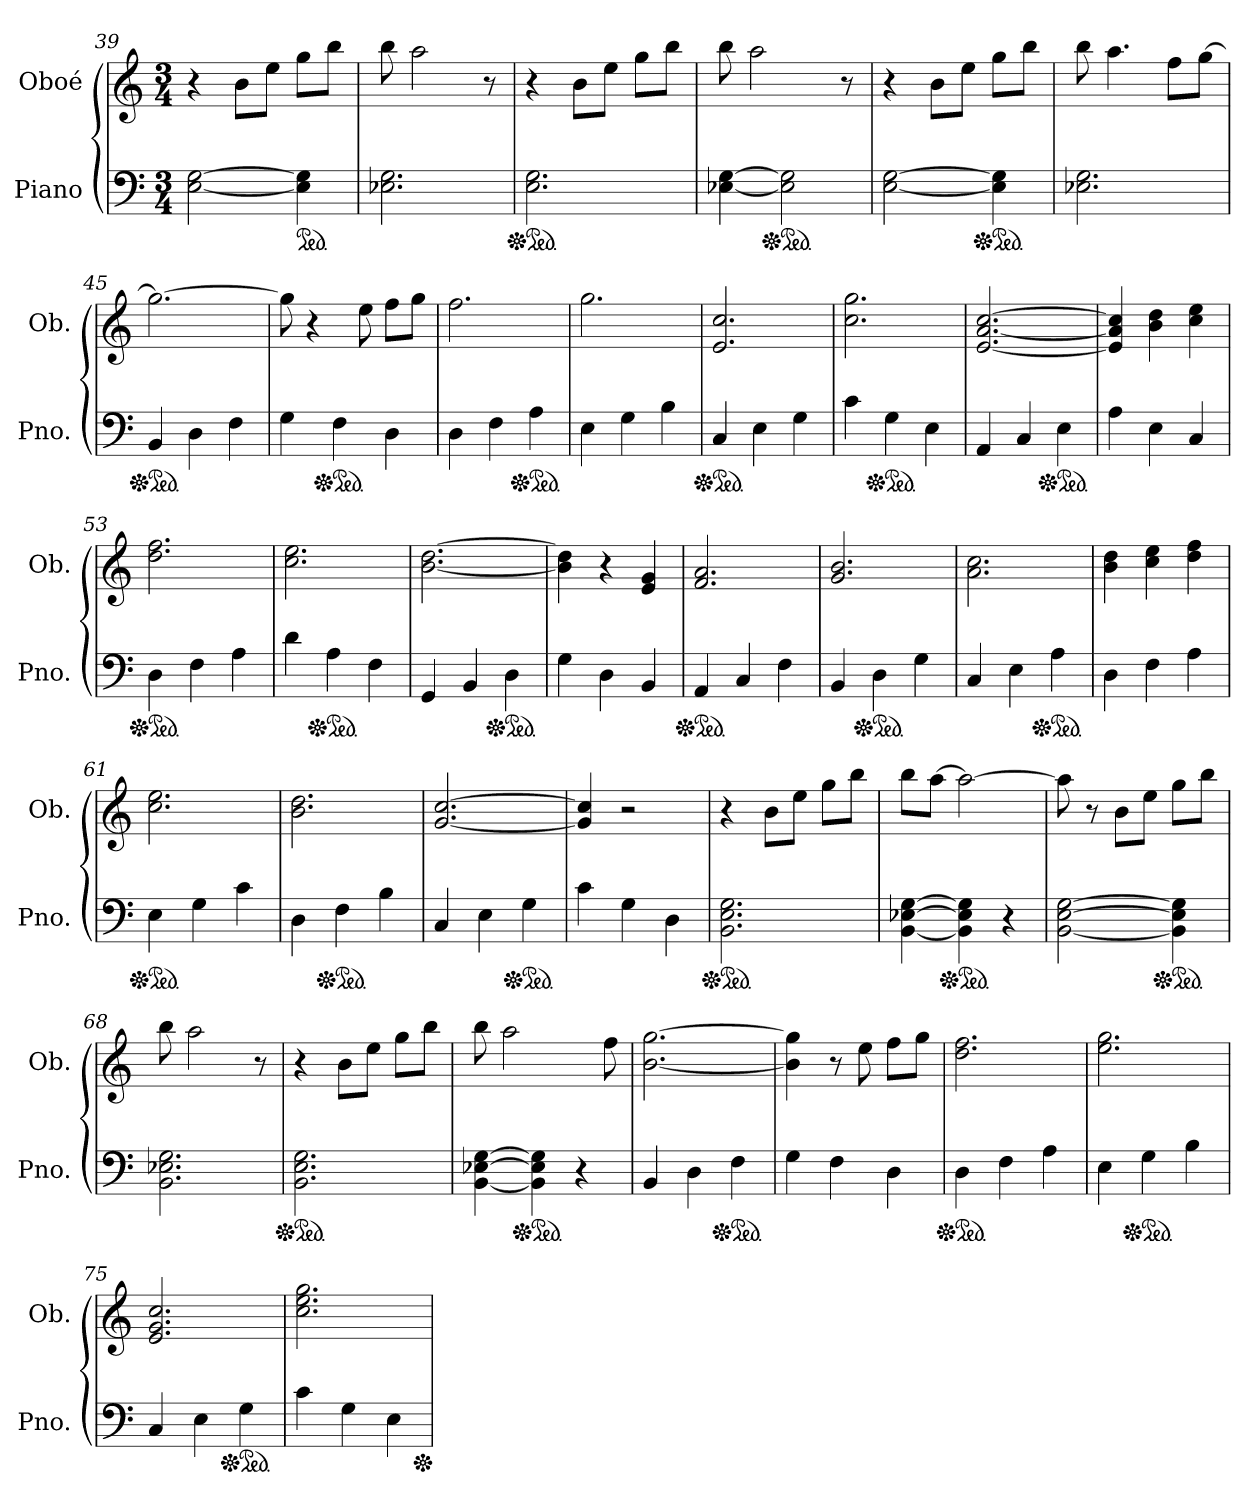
**kern	**kern
*part2	*part1
*staff2	*staff1
*I"Piano	*I"Oboé
*I'Pno.	*I'Ob.
*clefF4	*clefG2
*k[]	*k[]
*M3/4	*M3/4
=39	=39
[2E\ [2G\	4r
.	8b\L
.	8ee\J
*ped	*
4E\] 4G\]	8gg\L
.	8bb\J
=40	=40
2.E-X\ 2.G\	8bb\
.	2aa\
.	8r
=41	=41
*Xped	*
*ped	*
2.E\ 2.G\	4r
.	8b\L
.	8ee\J
.	8gg\L
.	8bb\J
=42	=42
[4E-X\ [4G\	8bb\
.	2aa\
*Xped	*
*ped	*
2E-\] 2G\]	.
.	8r
!!LO:LB:g=z
=43	=43
[2E\ [2G\	4r
.	8b\L
.	8ee\J
*Xped	*
*ped	*
4E\] 4G\]	8gg\L
.	8bb\J
=44	=44
2.E-X\ 2.G\	8bb\
.	4.aa\
.	8ff\L
.	[8gg\J
=45	=45
*Xped	*
*ped	*
4BB/	2.gg\_
4D\	.
4F\	.
=46	=46
4G\	8gg\]
.	4r
*Xped	*
*ped	*
4F\	.
.	8ee\
4D\	8ff\L
.	8gg\J
=47	=47
4D\	2.ff\
4F\	.
*Xped	*
*ped	*
4A\	.
=48	=48
4E\	2.gg\
4G\	.
4B\	.
=49	=49
*Xped	*
*ped	*
4C/	2.e/ 2.cc/
4E\	.
4G\	.
=50	=50
4c\	2.cc\ 2.gg\
*Xped	*
*ped	*
4G\	.
4E\	.
=51	=51
4AA/	[2.e/ [2.a/ [2.cc/
4C/	.
*Xped	*
*ped	*
4E\	.
!!LO:PB:g=z
=52	=52
4A\	4e/] 4a/] 4cc/]
4E\	4b\ 4dd\
4C/	4cc\ 4ee\
=53	=53
*Xped	*
*ped	*
4D\	2.dd\ 2.ff\
4F\	.
4A\	.
=54	=54
4d\	2.cc\ 2.ee\
*Xped	*
*ped	*
4A\	.
4F\	.
=55	=55
4GG/	[2.b\ [2.dd\
4BB/	.
*Xped	*
*ped	*
4D\	.
=56	=56
4G\	4b\] 4dd\]
4D\	4r
4BB/	4e/ 4g/
=57	=57
*Xped	*
*ped	*
4AA/	2.f/ 2.a/
4C/	.
4F\	.
=58	=58
4BB/	2.g/ 2.b/
*Xped	*
*ped	*
4D\	.
4G\	.
=59	=59
4C/	2.a\ 2.cc\
4E\	.
*Xped	*
*ped	*
4A\	.
=60	=60
4D\	4b\ 4dd\
4F\	4cc\ 4ee\
4A\	4dd\ 4ff\
=61	=61
*Xped	*
*ped	*
4E\	2.cc\ 2.ee\
4G\	.
4c\	.
=62	=62
4D\	2.b\ 2.dd\
*Xped	*
*ped	*
4F\	.
4B\	.
!!LO:LB:g=z
=63	=63
4C/	[2.g/ [2.cc/
4E\	.
*Xped	*
*ped	*
4G\	.
=64	=64
4c\	4g/] 4cc/]
4G\	2r
4D\	.
=65	=65
*Xped	*
*ped	*
2.BB\ 2.E\ 2.G\	4r
.	8b\L
.	8ee\J
.	8gg\L
.	8bb\J
=66	=66
[4BB\ [4E-X\ [4G\	8bb\L
.	[8aa\J
*Xped	*
*ped	*
4BB\] 4E-\] 4G\]	2aa\_
4r	.
=67	=67
[2BB\ [2E\ [2G\	8aa\]
.	8r
.	8b\L
.	8ee\J
*Xped	*
*ped	*
4BB\] 4E\] 4G\]	8gg\L
.	8bb\J
=68	=68
2.BB\ 2.E-X\ 2.G\	8bb\
.	2aa\
.	8r
=69	=69
*Xped	*
*ped	*
2.BB\ 2.E\ 2.G\	4r
.	8b\L
.	8ee\J
.	8gg\L
.	8bb\J
=70	=70
[4BB\ [4E-X\ [4G\	8bb\
.	2aa\
*Xped	*
*ped	*
4BB\] 4E-\] 4G\]	.
4r	.
.	8ff\
=71	=71
4BB/	[2.b\ [2.gg\
4D\	.
*Xped	*
*ped	*
4F\	.
!!LO:LB:g=z
=72	=72
4G\	4b\] 4gg\]
4F\	8r
.	8ee\
4D\	8ff\L
.	8gg\J
=73	=73
*Xped	*
*ped	*
4D\	2.dd\ 2.ff\
4F\	.
4A\	.
=74	=74
4E\	2.ee\ 2.gg\
*Xped	*
*ped	*
4G\	.
4B\	.
=75	=75
4C/	2.e/ 2.g/ 2.cc/
4E\	.
*Xped	*
*ped	*
4G\	.
=76	=76
4c\	2.cc\ 2.ee\ 2.gg\
4G\	.
4E\	.
*Xped	*
=	=
*-	*-
